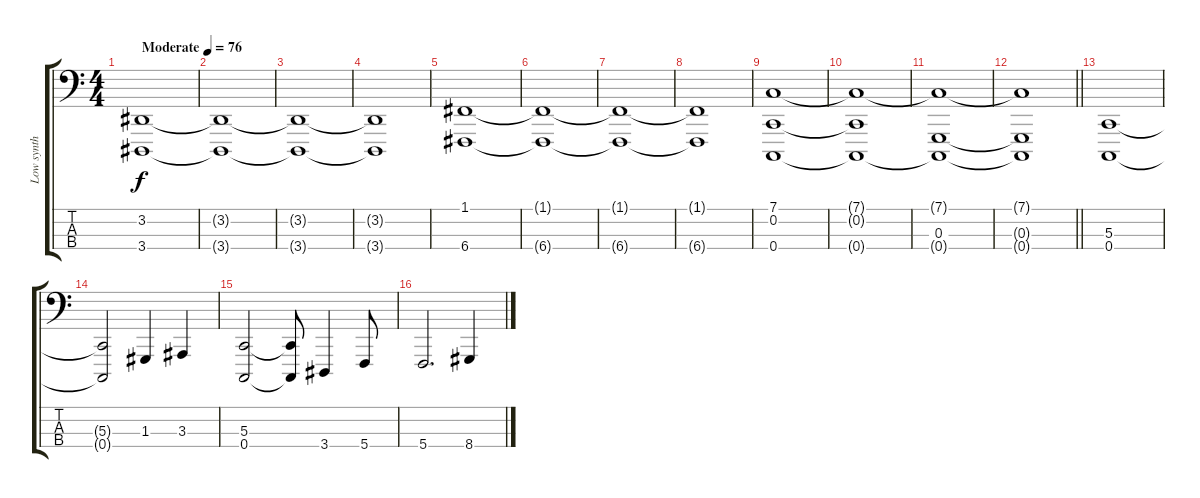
\track ("Low synth" "Low synth") {instrument synthstrings1}
\staff {score tabs}
\tuning (F2 C2 G1 C1) {hide}
\ts (4 4)
\tempo (76 "Moderate")
\clef f4
\ks c
(3.2 3.4).1{dy f instrument synthstrings1} |
(3.2{t} 3.4{t}).1 |
(3.2{t} 3.4{t}).1 |
(3.2{t} 3.4{t}).1 |
(1.1 6.4).1 |
(1.1{t} 6.4{t}).1 |
(1.1{t} 6.4{t}).1 |
(1.1{t} 6.4{t}).1 |
(7.1 0.2 0.4).1 |
(7.1{t} 0.2{t} 0.4{t}).1 |
(7.1{t} 0.3 0.4{t}).1 |
\barLineRight lightlight
(7.1{t} 0.3{t} 0.4{t}).1 |
(5.3 0.4).1 |
(5.3{t} 0.4{t}).2 1.3.4 3.3.4 |
(5.3 0.4).2 (5.3{t} 0.4{t}).8 3.4.4 5.4.8 |
5.4.2{d} 8.4.4
